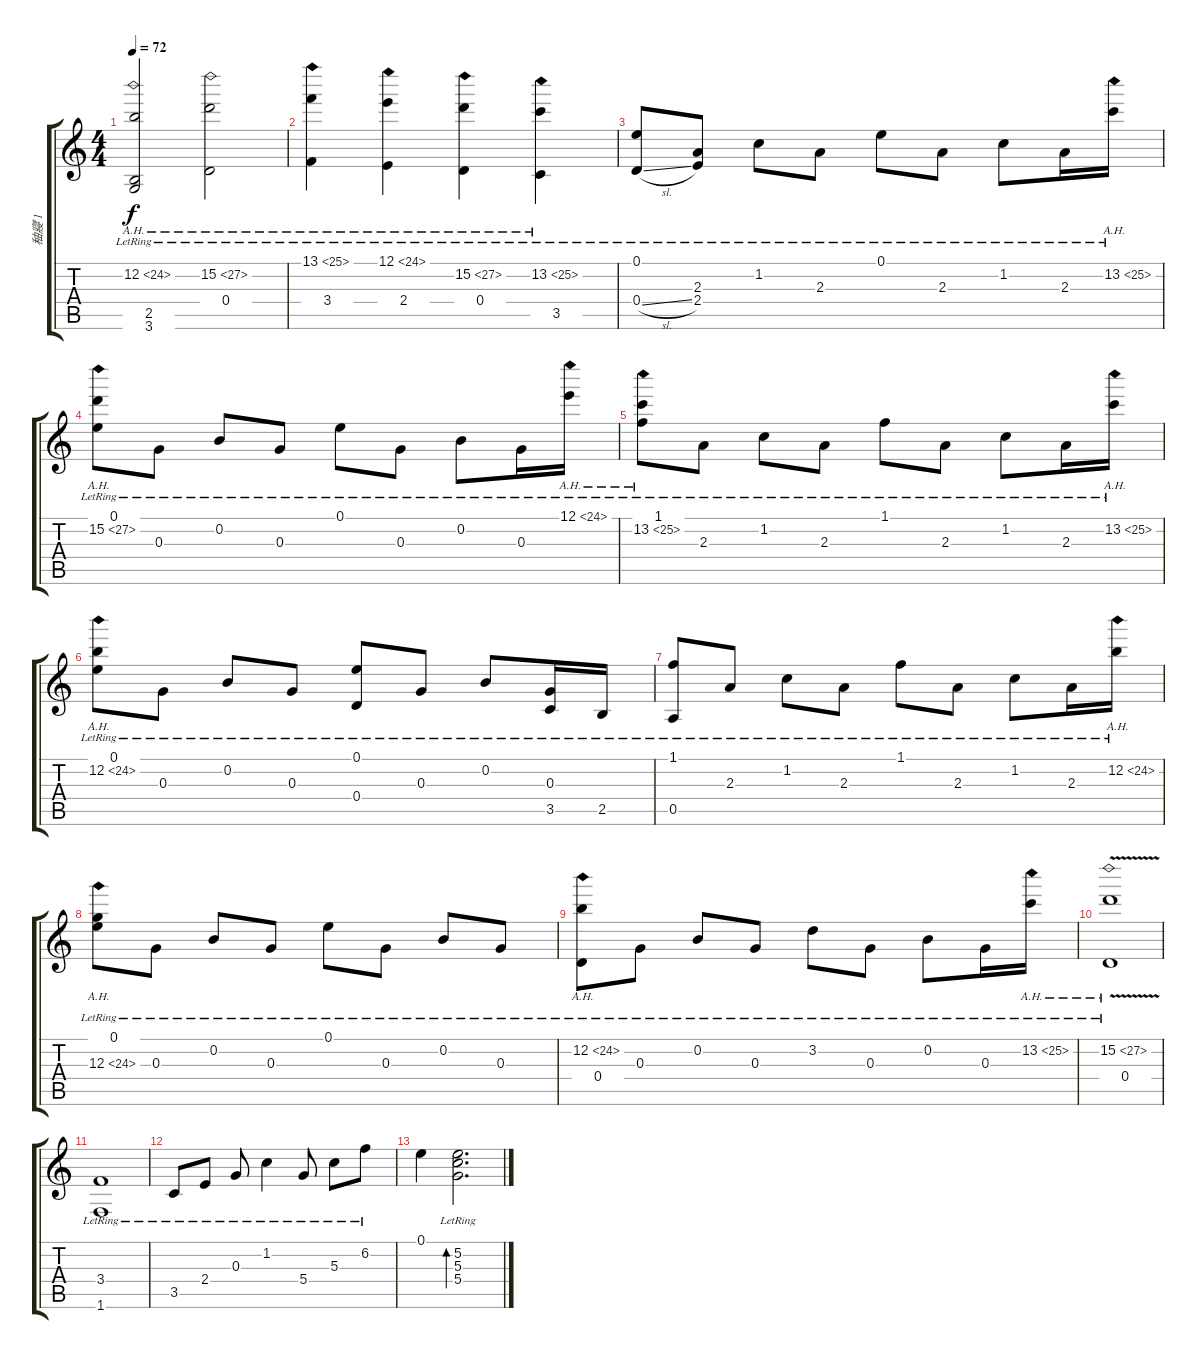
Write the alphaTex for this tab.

\track ("秞寢 1" "秞寢 1") {instrument acousticguitarsteel}
\staff {score tabs}
\tuning (E4 B3 G3 D3 A2 E2) {hide}
\ts (4 4)
\tempo 72
\clef g2
\ks c
(12.2{ah 12 lr} 2.5{lr} 3.6{lr}).2{dy f} (15.2{ah 12 lr} 0.4{lr}).2 |
(13.1{ah 12 lr} 3.4{lr}).4 (12.1{ah 12 lr} 2.4{lr}).4 (15.2{ah 12 lr} 0.4{lr}).4 (13.2{ah 12 lr} 3.5{lr}).4 |
(0.1{lr} 0.4{sl lr}).8 (2.3{lr} 2.4{lr}).8 1.2{lr}.8 2.3{lr}.8 0.1{lr}.8 2.3{lr}.8 1.2{lr}.8 2.3{lr}.16 13.2{ah 12 lr}.16 |
(0.1{lr} 15.2{ah 12 lr}).8 0.3{lr}.8 0.2{lr}.8 0.3{lr}.8 0.1{lr}.8 0.3{lr}.8 0.2{lr}.8 0.3{lr}.16 12.1{ah 12 lr}.16 |
(1.1{lr} 13.2{ah 12 lr}).8 2.3{lr}.8 1.2{lr}.8 2.3{lr}.8 1.1{lr}.8 2.3{lr}.8 1.2{lr}.8 2.3{lr}.16 13.2{ah 12 lr}.16 |
(0.1{lr} 12.2{ah 12 lr}).8 0.3{lr}.8 0.2{lr}.8 0.3{lr}.8 (0.1{lr} 0.4{lr}).8 0.3{lr}.8 0.2{lr}.8 (0.3{lr} 3.5{lr}).16 2.5{lr}.16 |
(1.1{lr} 0.5{lr}).8 2.3{lr}.8 1.2{lr}.8 2.3{lr}.8 1.1{lr}.8 2.3{lr}.8 1.2{lr}.8 2.3{lr}.16 12.2{ah 12 lr}.16 |
(0.1{lr} 12.3{ah 12 lr}).8 0.3{lr}.8 0.2{lr}.8 0.3{lr}.8 0.1{lr}.8 0.3{lr}.8 0.2{lr}.8 0.3{lr}.8 |
(12.2{ah 12 lr} 0.4{lr}).8 0.3{lr}.8 0.2{lr}.8 0.3{lr}.8 3.2{lr}.8 0.3{lr}.8 0.2{lr}.8 0.3{lr}.16 13.2{ah 12 lr}.16 |
(15.2{ah 12 v lr} 0.4{lr}).1 |
(3.4{lr} 1.6{lr}).1 |
3.5{lr}.8 2.4{lr}.8 0.3{lr}.8 1.2{lr}.4 5.4{lr}.8 5.3{lr}.8 6.2{lr}.8 |
0.1.4 (5.2{lr} 5.3{lr} 5.4{lr}).2{d bd 240}
